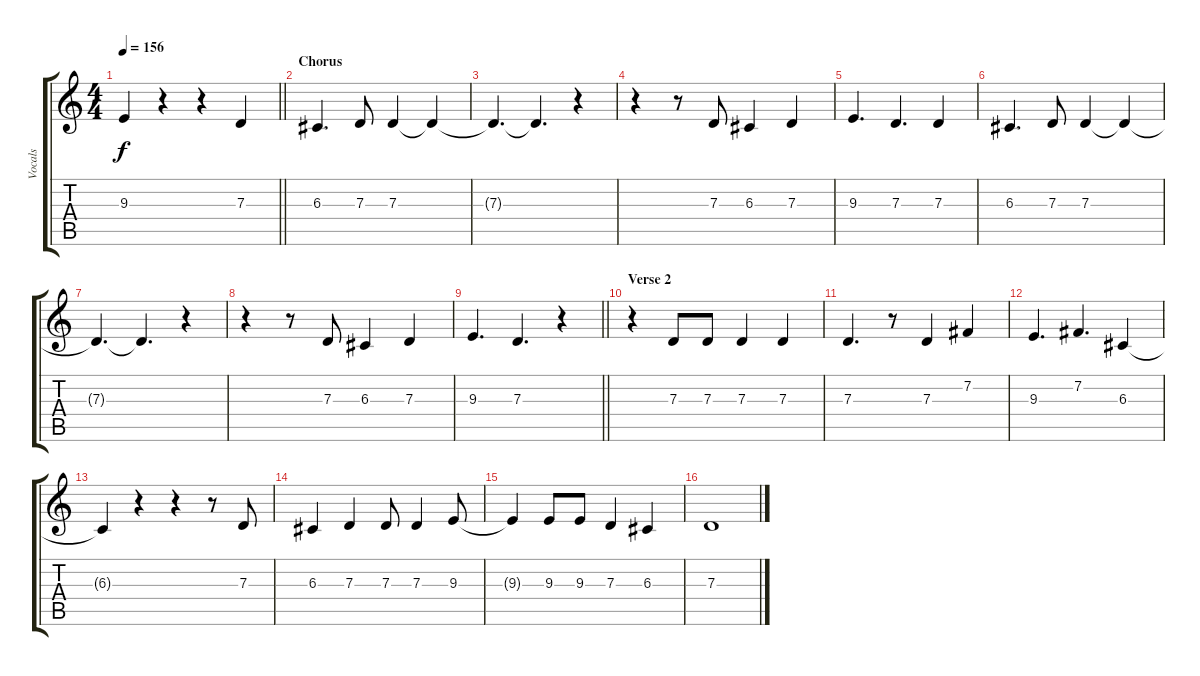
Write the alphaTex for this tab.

\track ("Vocals" "Vocals") {instrument altosax}
\staff {score tabs}
\tuning (E4 B3 G3 D3 A2 E2) {hide}
\ts (4 4)
\tempo 156
\clef g2
\barLineRight lightlight
\ks c
9.3{t}.4{dy f} r.4 r.4 7.3.4 |
\section ("" "Chorus")
6.3.4{d} 7.3.8 7.3.4 7.3{t}.4 |
7.3{t}.4{d} 7.3{t}.4{d} r.4 |
r.4 r.8 7.3.8 6.3.4 7.3.4 |
9.3.4{d} 7.3.4{d} 7.3.4 |
6.3.4{d} 7.3.8 7.3.4 7.3{t}.4 |
7.3{t}.4{d} 7.3{t}.4{d} r.4 |
r.4 r.8 7.3.8 6.3.4 7.3.4 |
\barLineRight lightlight
9.3.4{d} 7.3.4{d} r.4 |
\section ("" "Verse 2")
r.4 7.3.8 7.3.8 7.3.4 7.3.4 |
7.3.4{d} r.8 7.3.4 7.2.4 |
9.3.4{d} 7.2.4{d} 6.3.4 |
6.3{t}.4 r.4 r.4 r.8 7.3.8 |
6.3.4 7.3.4 7.3.8 7.3.4 9.3.8 |
9.3{t}.4 9.3.8 9.3.8 7.3.4 6.3.4 |
7.3.1
